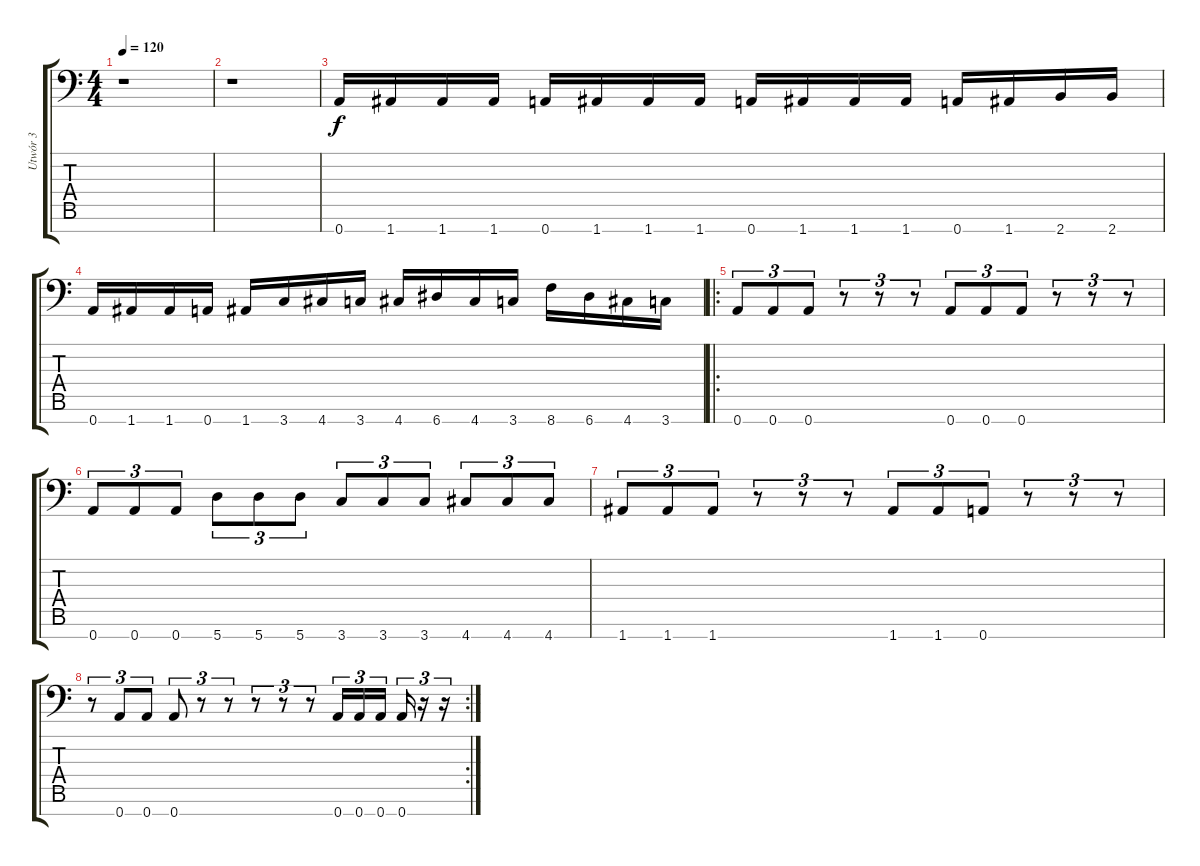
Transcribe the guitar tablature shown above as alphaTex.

\track ("Utwór 3" "Utwór 3") {instrument overdrivenguitar}
\staff {score tabs}
\tuning (D4 A3 F3 C3 G2 D2 A1) {hide}
\ts (4 4)
\tempo 120
\clef f4
\ks c
r.1{dy f instrument overdrivenguitar} |
r.1 |
0.7.16 1.7.16 1.7.16 1.7.16 0.7.16 1.7.16 1.7.16 1.7.16 0.7.16 1.7.16 1.7.16 1.7.16 0.7.16 1.7.16 2.7.16 2.7.16 |
0.7.16 1.7.16 1.7.16 0.7.16 1.7.16 3.7.16 4.7.16 3.7.16 4.7.16 6.7.16 4.7.16 3.7.16 8.7.16 6.7.16 4.7.16 3.7.16 |
\ro
0.7.8{tu (3 2)} 0.7.8{tu (3 2)} 0.7.8{tu (3 2)} r.8{tu (3 2)} r.8{tu (3 2)} r.8{tu (3 2)} 0.7.8{tu (3 2)} 0.7.8{tu (3 2)} 0.7.8{tu (3 2)} r.8{tu (3 2)} r.8{tu (3 2)} r.8{tu (3 2)} |
0.7.8{tu (3 2)} 0.7.8{tu (3 2)} 0.7.8{tu (3 2)} 5.7.8{tu (3 2)} 5.7.8{tu (3 2)} 5.7.8{tu (3 2)} 3.7.8{tu (3 2)} 3.7.8{tu (3 2)} 3.7.8{tu (3 2)} 4.7.8{tu (3 2)} 4.7.8{tu (3 2)} 4.7.8{tu (3 2)} |
1.7.8{tu (3 2)} 1.7.8{tu (3 2)} 1.7.8{tu (3 2)} r.8{tu (3 2)} r.8{tu (3 2)} r.8{tu (3 2)} 1.7.8{tu (3 2)} 1.7.8{tu (3 2)} 0.7.8{tu (3 2)} r.8{tu (3 2)} r.8{tu (3 2)} r.8{tu (3 2)} |
\rc 2
r.8{tu (3 2)} 0.7.8{tu (3 2)} 0.7.8{tu (3 2)} 0.7.8{tu (3 2)} r.8{tu (3 2)} r.8{tu (3 2)} r.8{tu (3 2)} r.8{tu (3 2)} r.8{tu (3 2)} 0.7.16{tu (3 2)} 0.7.16{tu (3 2)} 0.7.16{tu (3 2)} 0.7.16{tu (3 2)} r.16{tu (3 2)} r.16{tu (3 2)}
